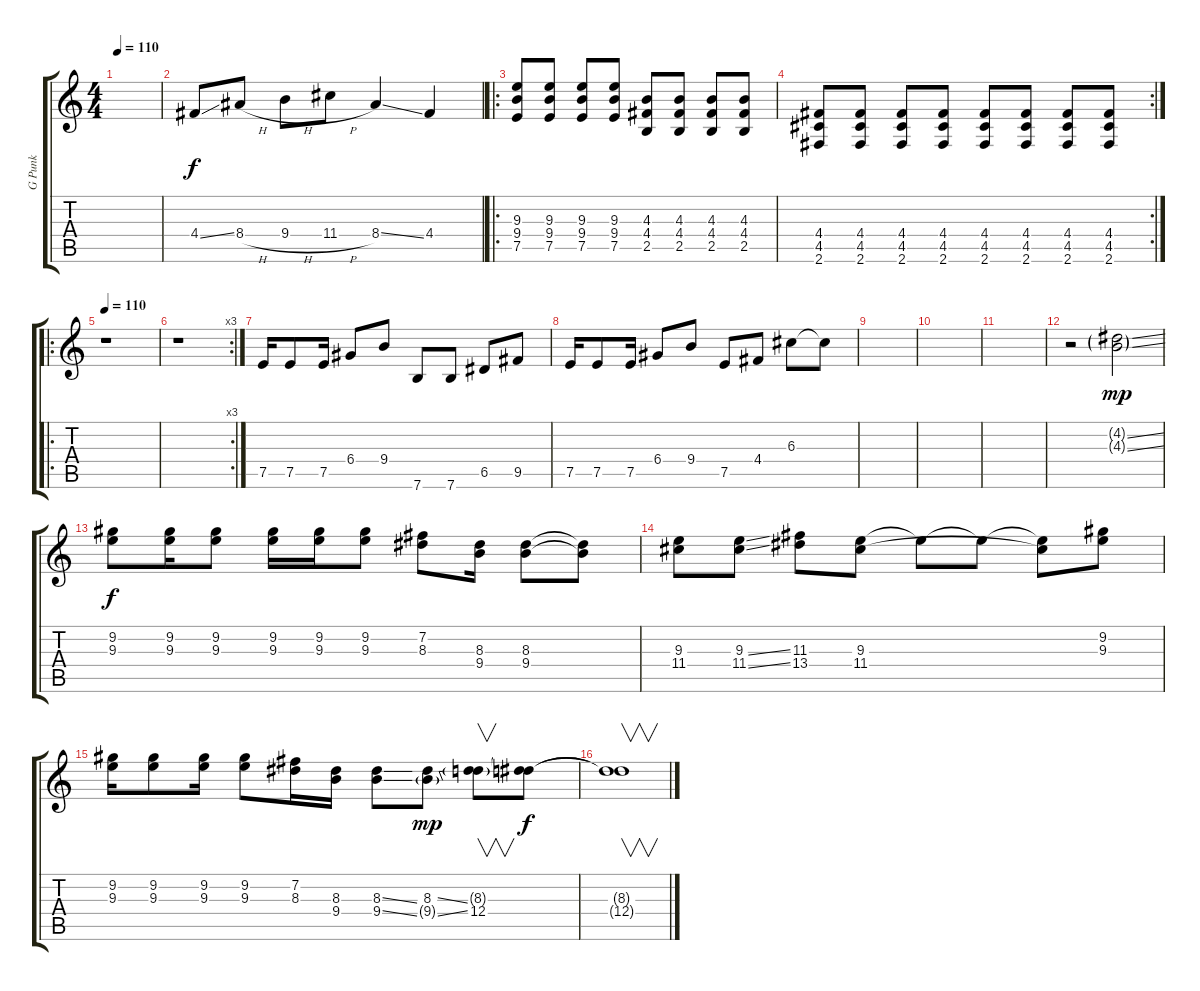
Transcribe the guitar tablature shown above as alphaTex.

\track ("G Punk" "G Punk") {instrument distortionguitar}
\staff {score tabs}
\tuning (E4 B3 G3 D3 A2 E2) {hide}
\ts (4 4)
\tempo 110
\clef g2
\ks c
|
4.4{ss}.8 8.4{h}.8 9.4{h}.8 11.4{h}.8 8.4{ss}.4 4.4.4 |
\ro
(9.3 9.4 7.5).8{volume 16 instrument distortionguitar} (9.3 9.4 7.5).8 (9.3 9.4 7.5).8 (9.3 9.4 7.5).8 (4.3 4.4 2.5).8 (4.3 4.4 2.5).8 (4.3 4.4 2.5).8 (4.3 4.4 2.5).8 |
\rc 2
(4.4 4.5 2.6).8 (4.4 4.5 2.6).8 (4.4 4.5 2.6).8 (4.4 4.5 2.6).8 (4.4 4.5 2.6).8 (4.4 4.5 2.6).8 (4.4 4.5 2.6).8 (4.4 4.5 2.6).8 |
\ro
\tempo 110
r.1 |
\rc 3
r.1 |
7.5.16 7.5.8 7.5.16 6.4.8 9.4.8 7.6.8 7.6.8 6.5.8 9.5.8 |
7.5.16 7.5.8 7.5.16 6.4.8 9.4.8 7.5.8{volume 13} 4.4.8 6.3.8 6.3{t}.8 |
|
|
|
r.2 (4.2{ss g} 4.3{ss g}).2{dy mp} |
(9.2 9.3).8{dy f} (9.2 9.3).16 (9.2 9.3).8 (9.2 9.3).16 (9.2 9.3).16 (9.2 9.3).8 (7.2 8.3).8 (8.3 9.4).16 (8.3 9.4).8 (8.3{t} 9.4{t}).8 |
(9.3 11.4).8 (9.3{ss} 11.4{ss}).8 (11.3 13.4).8 (9.3 11.4).8 9.3{t}.8 9.3{t}.8 (9.3{t} 11.4{t}).8 (9.2 9.3).8 |
(9.2 9.3).16 (9.2 9.3).8 (9.2 9.3).16 (9.2 9.3).8 (7.2 8.3).16 (8.3 9.4).16 (8.3{ss} 9.4{ss}).8 (8.3{ss} 9.4{ss g}).8{dy mp} (8.3{g} 12.4).8{v} (8.3{t} 12.4{t}).8{dy f} |
(8.3{t} 12.4{t}).1{v}
